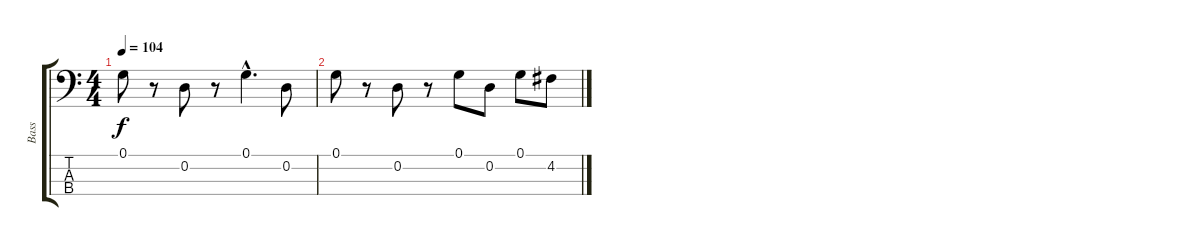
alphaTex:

\track ("Bass" "Bass") {instrument electricbassfinger}
\staff {score tabs}
\tuning (G2 D2 A1 E1) {hide}
\ts (4 4)
\tempo 104
\clef f4
\ks c
0.1.8{dy f} r.8 0.2.8 r.8 0.1{hac}.4{d} 0.2.8 |
0.1.8 r.8 0.2.8 r.8 0.1.8 0.2.8 0.1.8 4.2.8
